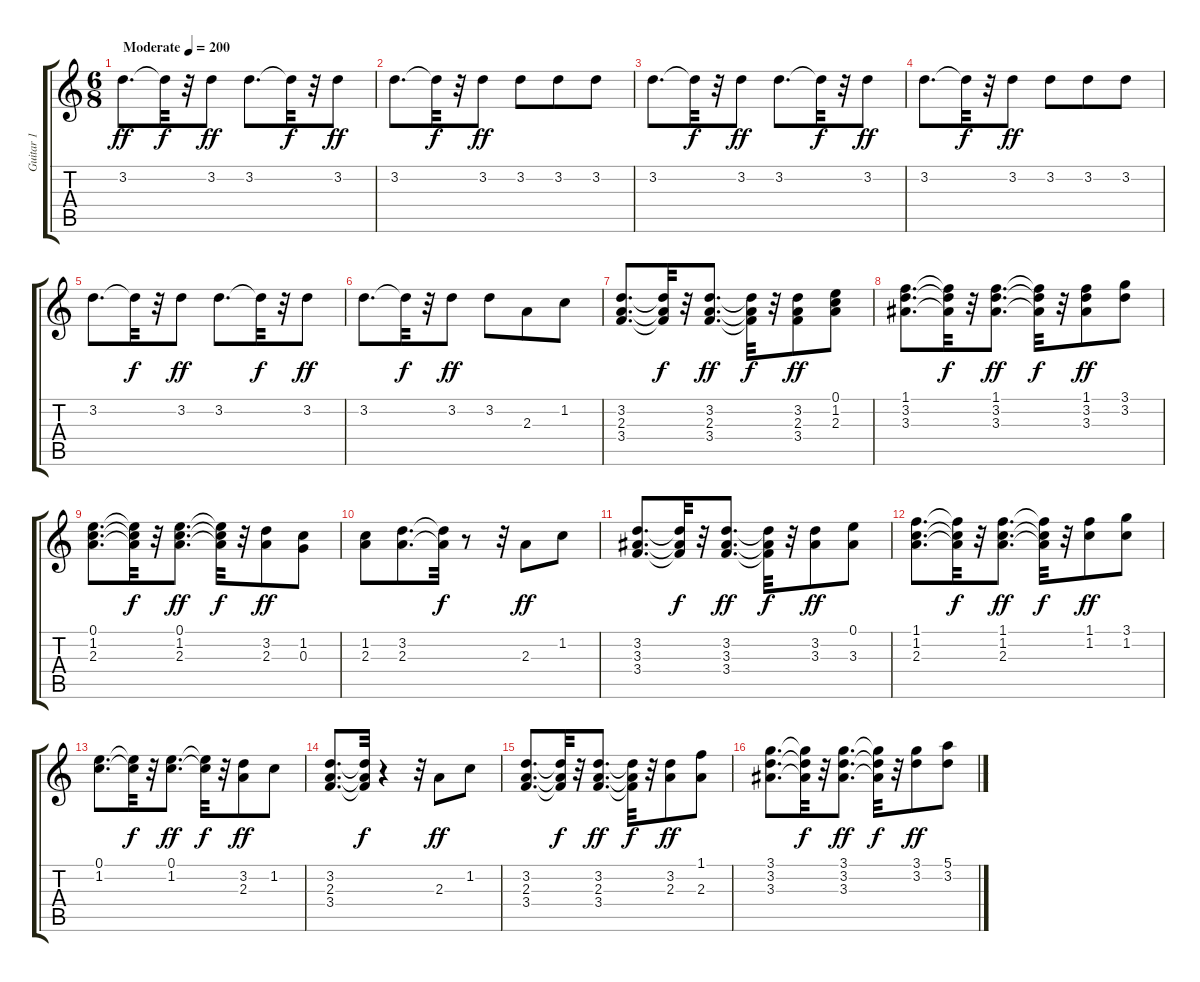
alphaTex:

\track ("Guitar 1" "Guitar 1") {instrument distortionguitar}
\staff {score tabs}
\tuning (E4 B3 G3 D3 A2 E2) {hide}
\ts (6 8)
\tempo (200 "Moderate")
\clef g2
\ks c
3.2.8{d dy ff instrument distortionguitar} 3.2{t}.32{dy f} r.32 3.2.8{dy ff} 3.2.8{d} 3.2{t}.32{dy f} r.32 3.2.8{dy ff} |
3.2.8{d} 3.2{t}.32{dy f} r.32 3.2.8{dy ff} 3.2.8 3.2.8 3.2.8 |
3.2.8{d} 3.2{t}.32{dy f} r.32 3.2.8{dy ff} 3.2.8{d} 3.2{t}.32{dy f} r.32 3.2.8{dy ff} |
3.2.8{d} 3.2{t}.32{dy f} r.32 3.2.8{dy ff} 3.2.8 3.2.8 3.2.8 |
3.2.8{d} 3.2{t}.32{dy f} r.32 3.2.8{dy ff} 3.2.8{d} 3.2{t}.32{dy f} r.32 3.2.8{dy ff} |
3.2.8{d} 3.2{t}.32{dy f} r.32 3.2.8{dy ff} 3.2.8 2.3.8 1.2.8 |
(3.2 2.3 3.4).8{d} (3.2{t} 2.3{t} 3.4{t}).32{dy f} r.32 (3.2 2.3 3.4).8{d dy ff} (3.2{t} 2.3{t} 3.4{t}).32{dy f} r.32 (3.2 2.3 3.4).8{dy ff} (0.1 1.2 2.3).8 |
(1.1 3.2 3.3).8{d} (1.1{t} 3.2{t} 3.3{t}).32{dy f} r.32 (1.1 3.2 3.3).8{d dy ff} (1.1{t} 3.2{t} 3.3{t}).32{dy f} r.32 (1.1 3.2 3.3).8{dy ff} (3.1 3.2).8 |
(0.1 1.2 2.3).8{d} (0.1{t} 1.2{t} 2.3{t}).32{dy f} r.32 (0.1 1.2 2.3).8{d dy ff} (0.1{t} 1.2{t} 2.3{t}).32{dy f} r.32 (3.2 2.3).8{dy ff} (1.2 0.3).8 |
(1.2 2.3).8 (3.2 2.3).8{d} (3.2{t} 2.3{t}).32{dy f} r.8 r.32 2.3.8{dy ff} 1.2.8 |
(3.2 3.3 3.4).8{d} (3.2{t} 3.3{t} 3.4{t}).32{dy f} r.32 (3.2 3.3 3.4).8{d dy ff} (3.2{t} 3.3{t} 3.4{t}).32{dy f} r.32 (3.2 3.3).8{dy ff} (0.1 3.3).8 |
(1.1 1.2 2.3).8{d} (1.1{t} 1.2{t} 2.3{t}).32{dy f} r.32 (1.1 1.2 2.3).8{d dy ff} (1.1{t} 1.2{t} 2.3{t}).32{dy f} r.32 (1.1 1.2).8{dy ff} (3.1 1.2).8 |
(0.1 1.2).8{d} (0.1{t} 1.2{t}).32{dy f} r.32 (0.1 1.2).8{d dy ff} (0.1{t} 1.2{t}).32{dy f} r.32 (3.2 2.3).8{dy ff} 1.2.8 |
(3.2 2.3 3.4).8{d} (3.2{t} 2.3{t} 3.4{t}).32{dy f} r.4 r.32 2.3.8{dy ff} 1.2.8 |
(3.2 2.3 3.4).8{d} (3.2{t} 2.3{t} 3.4{t}).32{dy f} r.32 (3.2 2.3 3.4).8{d dy ff} (3.2{t} 2.3{t} 3.4{t}).32{dy f} r.32 (3.2 2.3).8{dy ff} (1.1 2.3).8 |
(3.1 3.2 3.3).8{d} (3.1{t} 3.2{t} 3.3{t}).32{dy f} r.32 (3.1 3.2 3.3).8{d dy ff} (3.1{t} 3.2{t} 3.3{t}).32{dy f} r.32 (3.1 3.2).8{dy ff} (5.1 3.2).8
